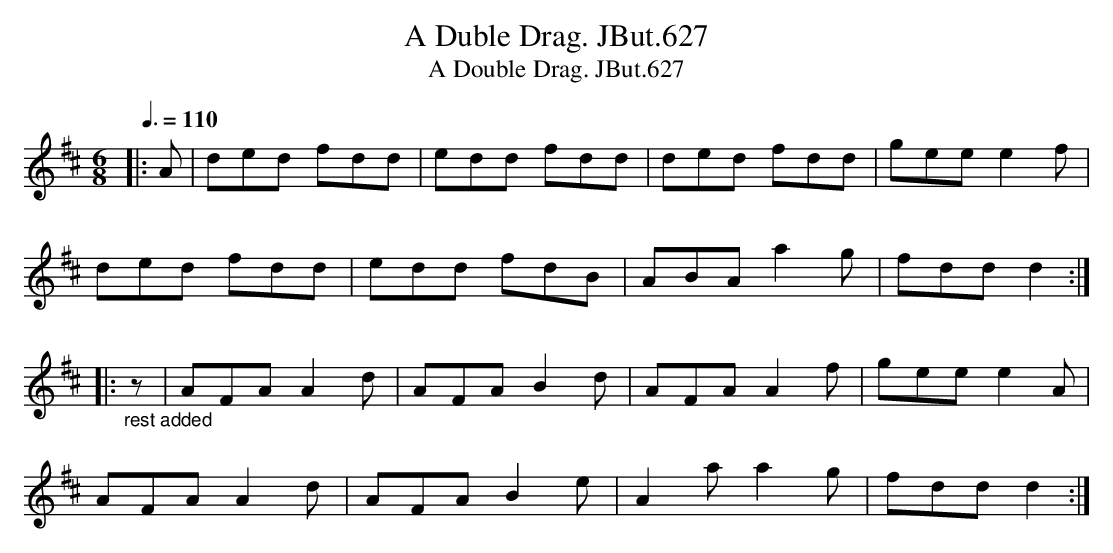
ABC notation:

X:1
T:Duble Drag. JBut.627, A
T:Double Drag. JBut.627, A
M:6/8
L:1/8
Q:3/8=110
K:D
|:A|ded fdd|edd fdd|ded fdd|gee e2f|
ded fdd|edd fdB|ABA a2g| fdd d2:|
|:"_rest added" z|AFA A2d|AFA B2d|AFA A2f|gee e2A|
AFA A2d|AFA B2e|A2a a2g| fdd d2:|
